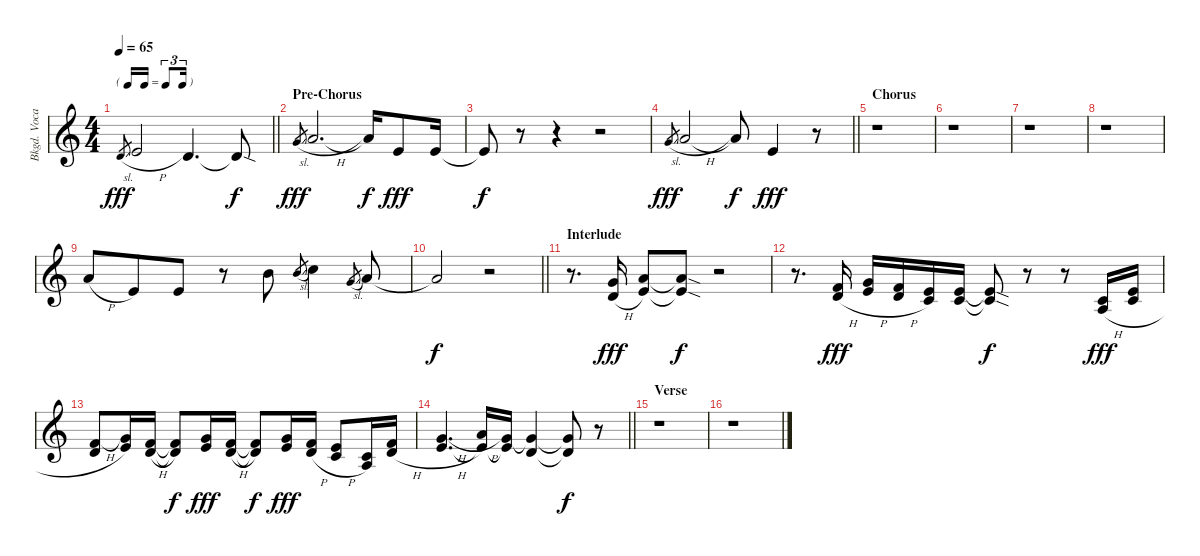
\track ("Bkgd. Vocal" "Bkgd. Voca") {instrument lead6voice}
\staff {score}
\tuning (E4 B3 G3 D3 A2 E2) {hide}
\ts (4 4)
\tf triplet16th
\tempo 65
\clef g2
\barLineRight lightlight
\ks aminor
7.3{sl}.8{gr dy fff} 9.3{h}.2 7.3.4{d} 7.3{sod t}.8{dy f} |
\section ("" "Pre-Chorus")
3.1{sl}.8{gr dy fff} 5.1{h}.2{d} 5.1{t}.16{dy f} 0.1.8{dy fff} 0.1.16 |
0.1{t}.8{dy f} r.8 r.4 r.2 |
\barLineRight lightlight
3.1{sl}.8{gr dy fff} 5.1{h}.2 5.1{t}.8{dy f} 0.1.4{dy fff} r.8 |
\section ("" "Chorus")
r.1 |
r.1 |
r.1 |
r.1 |
10.2{h}.8 5.2.8{beam merge} 5.2.8 r.8 7.1.8 7.1{sl}.8{gr} 8.1.4 8.2{sl}.8{gr} 10.2.8 |
\barLineRight lightlight
10.2{t}.2{dy f} r.2 |
\section ("" "Interlude")
r.8{d} (3.1{h} 3.2{h}).16{dy fff} (5.1 5.2).8 (5.1{sod t} 5.2{sod t}).8{dy f} r.2 |
r.8{d} (1.1{h} 3.2{h}).16{dy fff} (3.1{h} 5.2{h}).16 (1.1{h} 3.2{h}).16 (0.1 1.2).16 (0.1 1.2).16 (0.1{sod t} 1.2{sod t}).8{dy f} r.8 r.8 (1.2{h} 2.3{h}).16{dy fff} (5.2 5.3{h}).16 |
(6.2{h} 7.3{h}).8 (8.2 9.3).16 (6.2{h} 7.3{h}).16 (6.2{t} 7.3{t}).8{dy f} (8.2 9.3).16{dy fff} (6.2{h} 7.3{h}).16 (6.2{t} 7.3{t}).8{dy f} (8.2 9.3).16{dy fff} (6.2{h} 7.3{h}).16 (5.2{h} 5.3{h}).8 (1.2 2.3).16 (6.2 7.3{h}).16 |
\barLineRight lightlight
(8.2{h} 9.3{h}).4{d} (10.2{h} 9.3{t}).16 (8.2 9.3{t}).16 (8.2{t} 7.3).4 (8.2{t} 7.3{t}).8{dy f} r.8 |
\section ("" "Verse")
r.1 |
r.1
